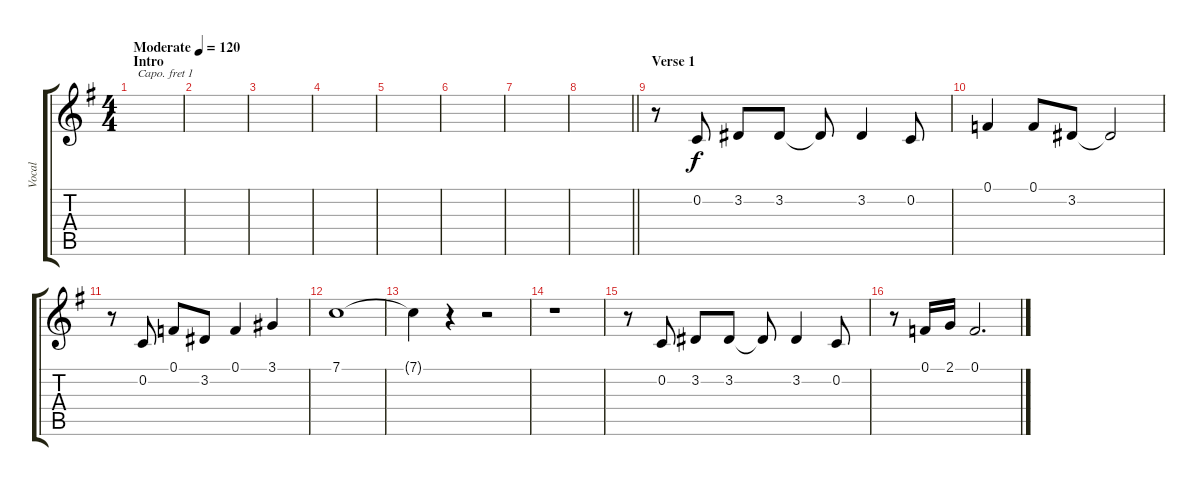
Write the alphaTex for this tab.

\track ("Vocal" "Vocal") {instrument brightacousticpiano}
\staff {score tabs}
\capo 1
\tuning (E4 B3 G3 D3 A2 E2) {hide}
\ts (4 4)
\section ("" "Intro")
\tempo (120 "Moderate")
\clef g2
\ks g
|
|
|
|
|
|
|
\barLineRight lightlight
|
\section ("" "Verse 1")
r.8 0.2.8 3.2.8 3.2.8 3.2{t}.8 3.2.4 0.2.8 |
0.1.4 0.1.8 3.2.8 3.2{t}.2 |
r.8 0.2.8 0.1.8 3.2.8 0.1.4 3.1.4 |
7.1.1 |
7.1{t}.4 r.4 r.2 |
r.1 |
r.8 0.2.8 3.2.8 3.2.8 3.2{t}.8 3.2.4 0.2.8 |
r.8 0.1.16 2.1.16 0.1.2{d}
